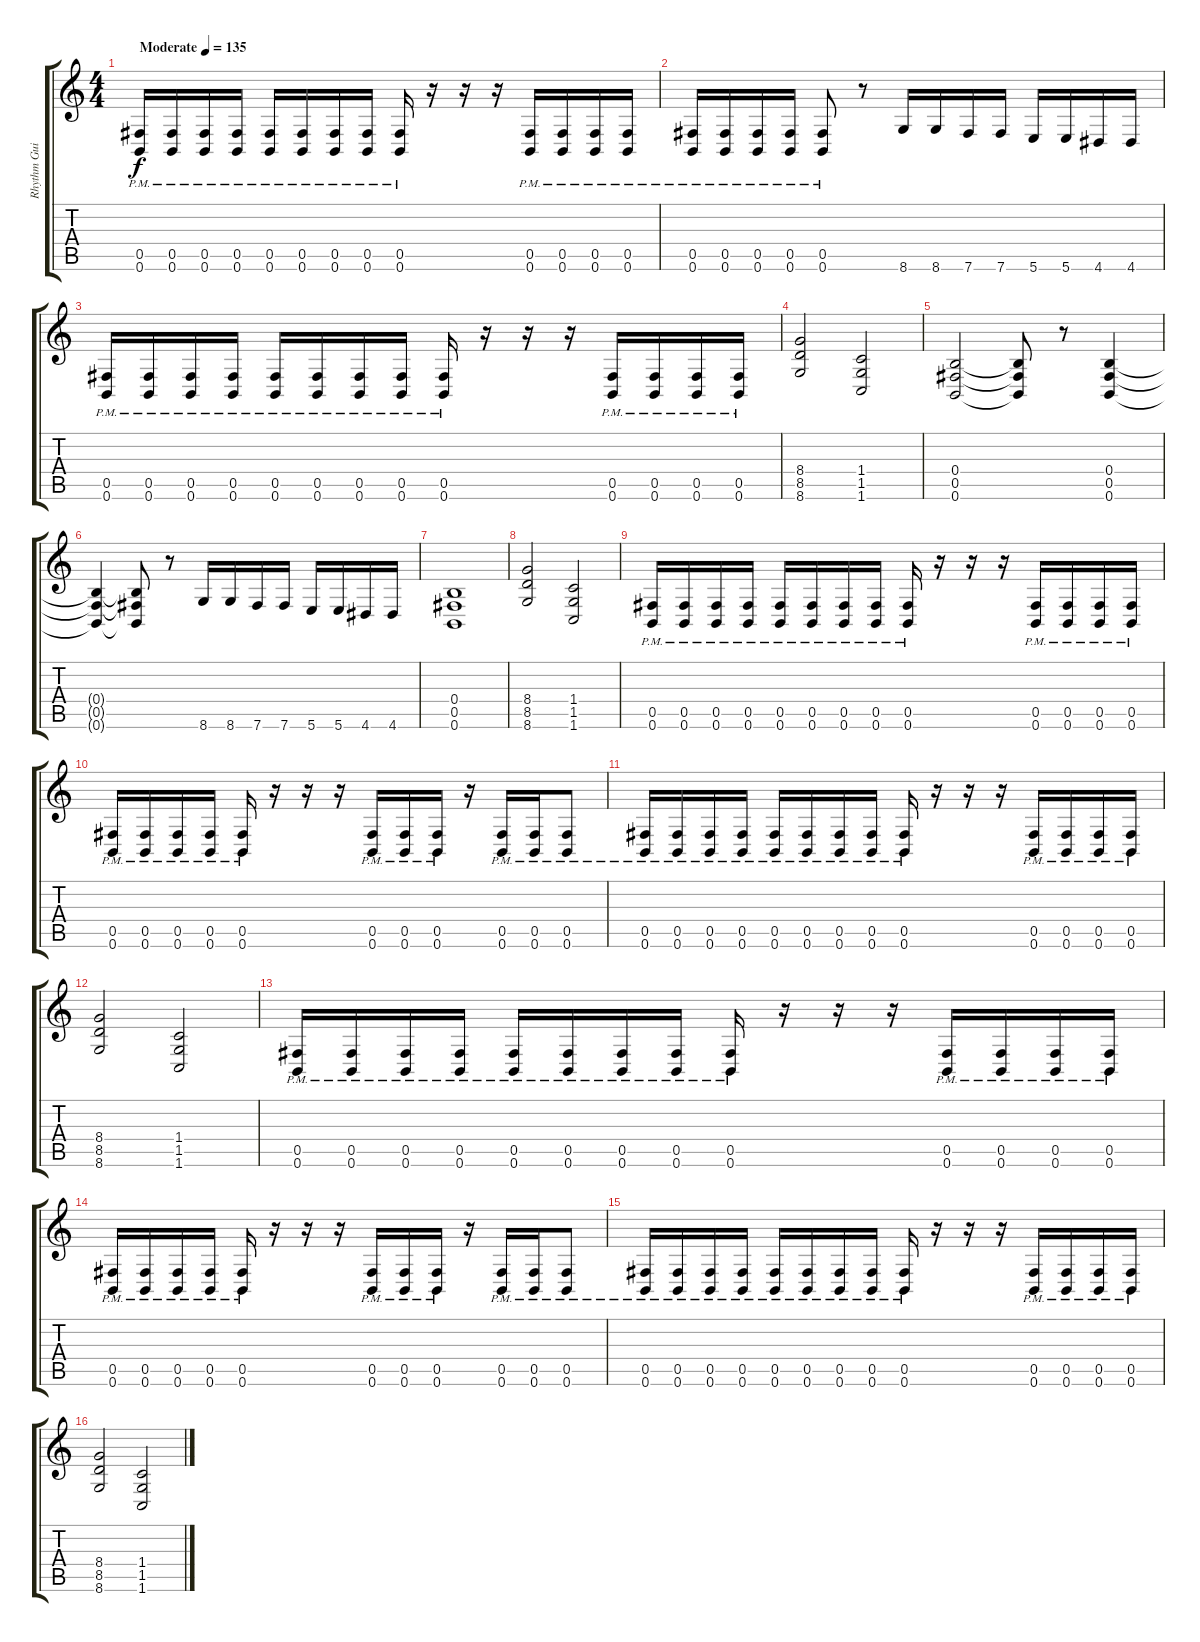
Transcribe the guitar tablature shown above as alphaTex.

\track ("Rhythm Guitar (Jeremy)" "Rhythm Gui") {instrument distortionguitar}
\staff {score tabs}
\tuning (Db4 Ab3 E3 B2 Gb2 B1) {hide}
\ts (4 4)
\tempo (135 "Moderate")
\clef g2
\ks c
(0.5{pm} 0.6{pm}).16{dy f instrument distortionguitar} (0.5{pm} 0.6{pm}).16 (0.5{pm} 0.6{pm}).16 (0.5{pm} 0.6{pm}).16 (0.5{pm} 0.6{pm}).16 (0.5{pm} 0.6{pm}).16 (0.5{pm} 0.6{pm}).16 (0.5{pm} 0.6{pm}).16 (0.5{pm} 0.6{pm}).16 r.16 r.16 r.16 (0.5{pm} 0.6{pm}).16 (0.5{pm} 0.6{pm}).16 (0.5{pm} 0.6{pm}).16 (0.5{pm} 0.6{pm}).16 |
(0.5{pm} 0.6{pm}).16 (0.5{pm} 0.6{pm}).16 (0.5{pm} 0.6{pm}).16 (0.5{pm} 0.6{pm}).16 (0.5{pm} 0.6{pm}).8 r.8 8.6.16 8.6.16 7.6.16 7.6.16 5.6.16 5.6.16 4.6.16 4.6.16 |
(0.5{pm} 0.6{pm}).16 (0.5{pm} 0.6{pm}).16 (0.5{pm} 0.6{pm}).16 (0.5{pm} 0.6{pm}).16 (0.5{pm} 0.6{pm}).16 (0.5{pm} 0.6{pm}).16 (0.5{pm} 0.6{pm}).16 (0.5{pm} 0.6{pm}).16 (0.5{pm} 0.6{pm}).16 r.16 r.16 r.16 (0.5{pm} 0.6{pm}).16 (0.5{pm} 0.6{pm}).16 (0.5{pm} 0.6{pm}).16 (0.5{pm} 0.6{pm}).16 |
(8.4 8.5 8.6).2 (1.4 1.5 1.6).2 |
(0.4 0.5 0.6).2 (0.4{t} 0.5{t} 0.6{t}).8 r.8 (0.4 0.5 0.6).4 |
(0.4{t} 0.5{t} 0.6{t}).4 (0.4{t} 0.5{t} 0.6{t}).8 r.8 8.6.16 8.6.16 7.6.16 7.6.16 5.6.16 5.6.16 4.6.16 4.6.16 |
(0.4 0.5 0.6).1 |
(8.4 8.5 8.6).2 (1.4 1.5 1.6).2 |
(0.5{pm} 0.6{pm}).16 (0.5{pm} 0.6{pm}).16 (0.5{pm} 0.6{pm}).16 (0.5{pm} 0.6{pm}).16 (0.5{pm} 0.6{pm}).16 (0.5{pm} 0.6{pm}).16 (0.5{pm} 0.6{pm}).16 (0.5{pm} 0.6{pm}).16 (0.5{pm} 0.6{pm}).16 r.16 r.16 r.16 (0.5{pm} 0.6{pm}).16 (0.5{pm} 0.6{pm}).16 (0.5{pm} 0.6{pm}).16 (0.5{pm} 0.6{pm}).16 |
(0.5{pm} 0.6{pm}).16 (0.5{pm} 0.6{pm}).16 (0.5{pm} 0.6{pm}).16 (0.5{pm} 0.6{pm}).16 (0.5{pm} 0.6{pm}).16 r.16 r.16 r.16 (0.5{pm} 0.6{pm}).16 (0.5{pm} 0.6{pm}).16 (0.5{pm} 0.6{pm}).16 r.16 (0.5{pm} 0.6{pm}).16 (0.5{pm} 0.6{pm}).16 (0.5{pm} 0.6{pm}).8 |
(0.5{pm} 0.6{pm}).16 (0.5{pm} 0.6{pm}).16 (0.5{pm} 0.6{pm}).16 (0.5{pm} 0.6{pm}).16 (0.5{pm} 0.6{pm}).16 (0.5{pm} 0.6{pm}).16 (0.5{pm} 0.6{pm}).16 (0.5{pm} 0.6{pm}).16 (0.5{pm} 0.6{pm}).16 r.16 r.16 r.16 (0.5{pm} 0.6{pm}).16 (0.5{pm} 0.6{pm}).16 (0.5{pm} 0.6{pm}).16 (0.5{pm} 0.6{pm}).16 |
(8.4 8.5 8.6).2 (1.4 1.5 1.6).2 |
(0.5{pm} 0.6{pm}).16 (0.5{pm} 0.6{pm}).16 (0.5{pm} 0.6{pm}).16 (0.5{pm} 0.6{pm}).16 (0.5{pm} 0.6{pm}).16 (0.5{pm} 0.6{pm}).16 (0.5{pm} 0.6{pm}).16 (0.5{pm} 0.6{pm}).16 (0.5{pm} 0.6{pm}).16 r.16 r.16 r.16 (0.5{pm} 0.6{pm}).16 (0.5{pm} 0.6{pm}).16 (0.5{pm} 0.6{pm}).16 (0.5{pm} 0.6{pm}).16 |
(0.5{pm} 0.6{pm}).16 (0.5{pm} 0.6{pm}).16 (0.5{pm} 0.6{pm}).16 (0.5{pm} 0.6{pm}).16 (0.5{pm} 0.6{pm}).16 r.16 r.16 r.16 (0.5{pm} 0.6{pm}).16 (0.5{pm} 0.6{pm}).16 (0.5{pm} 0.6{pm}).16 r.16 (0.5{pm} 0.6{pm}).16 (0.5{pm} 0.6{pm}).16 (0.5{pm} 0.6{pm}).8 |
(0.5{pm} 0.6{pm}).16 (0.5{pm} 0.6{pm}).16 (0.5{pm} 0.6{pm}).16 (0.5{pm} 0.6{pm}).16 (0.5{pm} 0.6{pm}).16 (0.5{pm} 0.6{pm}).16 (0.5{pm} 0.6{pm}).16 (0.5{pm} 0.6{pm}).16 (0.5{pm} 0.6{pm}).16 r.16 r.16 r.16 (0.5{pm} 0.6{pm}).16 (0.5{pm} 0.6{pm}).16 (0.5{pm} 0.6{pm}).16 (0.5{pm} 0.6{pm}).16 |
(8.4 8.5 8.6).2 (1.4 1.5 1.6).2
